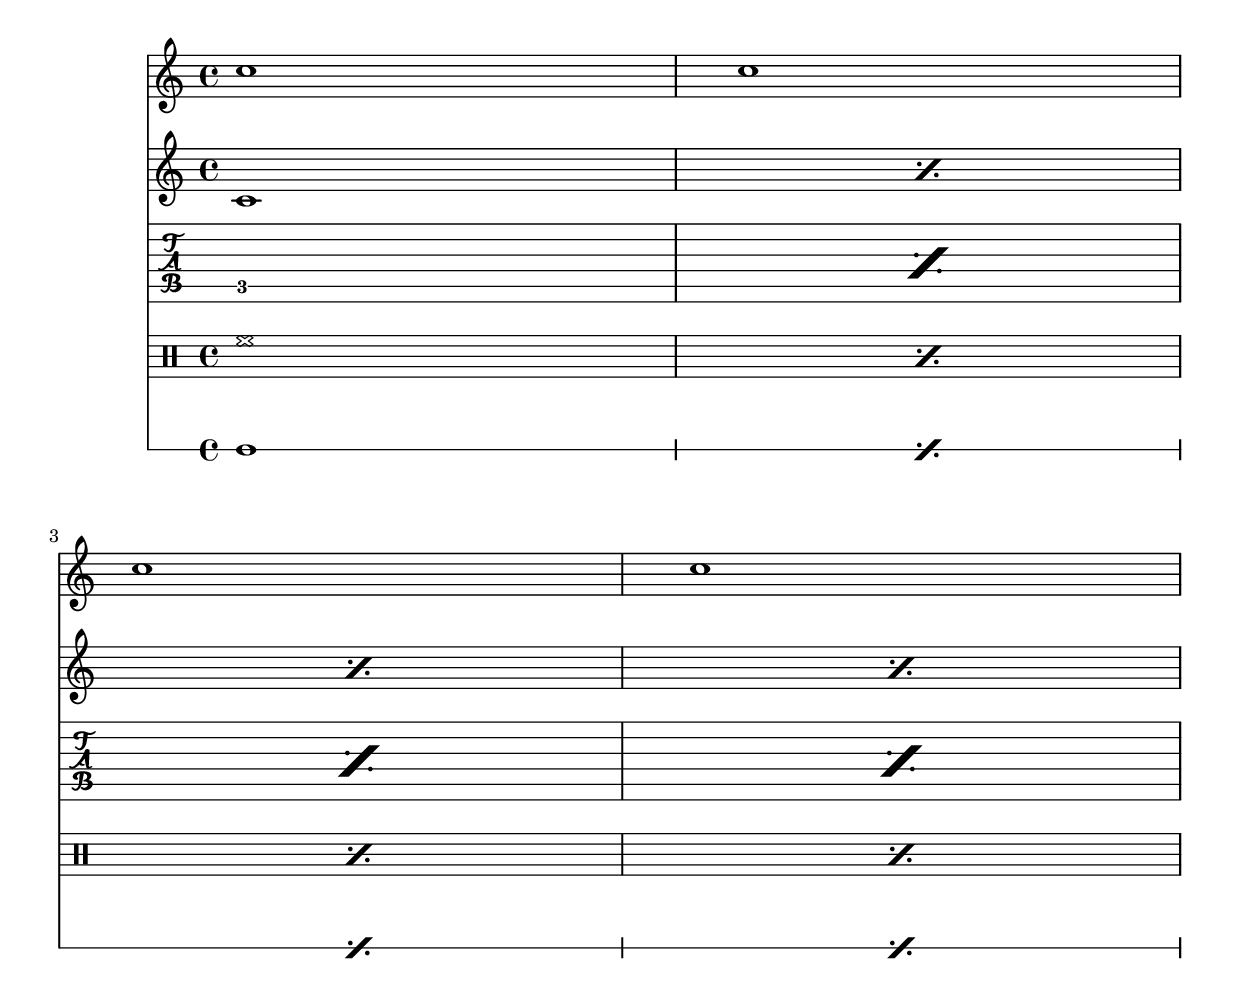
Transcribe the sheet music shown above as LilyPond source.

\version "2.16.0"

\header {
  texidoc = "Staves, RhythmicStaves, TabStaves and DrumStaves
  with percent repeats are not suppressed."
}

<<
  \new Staff { c''1 c'' \break c'' c'' }
  \new Staff \repeat percent 4 { c'1 }
  \new TabStaff \repeat  percent 4 { c1 }
  \new DrumStaff \drummode { \repeat percent 4 { hh1 } }
  \new RhythmicStaff \repeat percent 4 { c'1 }
>>

\layout {
  \context { \Staff \RemoveEmptyStaves }
  \context { \RhythmicStaff \RemoveEmptyStaves }
  \context { \DrumStaff \RemoveEmptyStaves }
  \context { \TabStaff \RemoveEmptyStaves }
}
